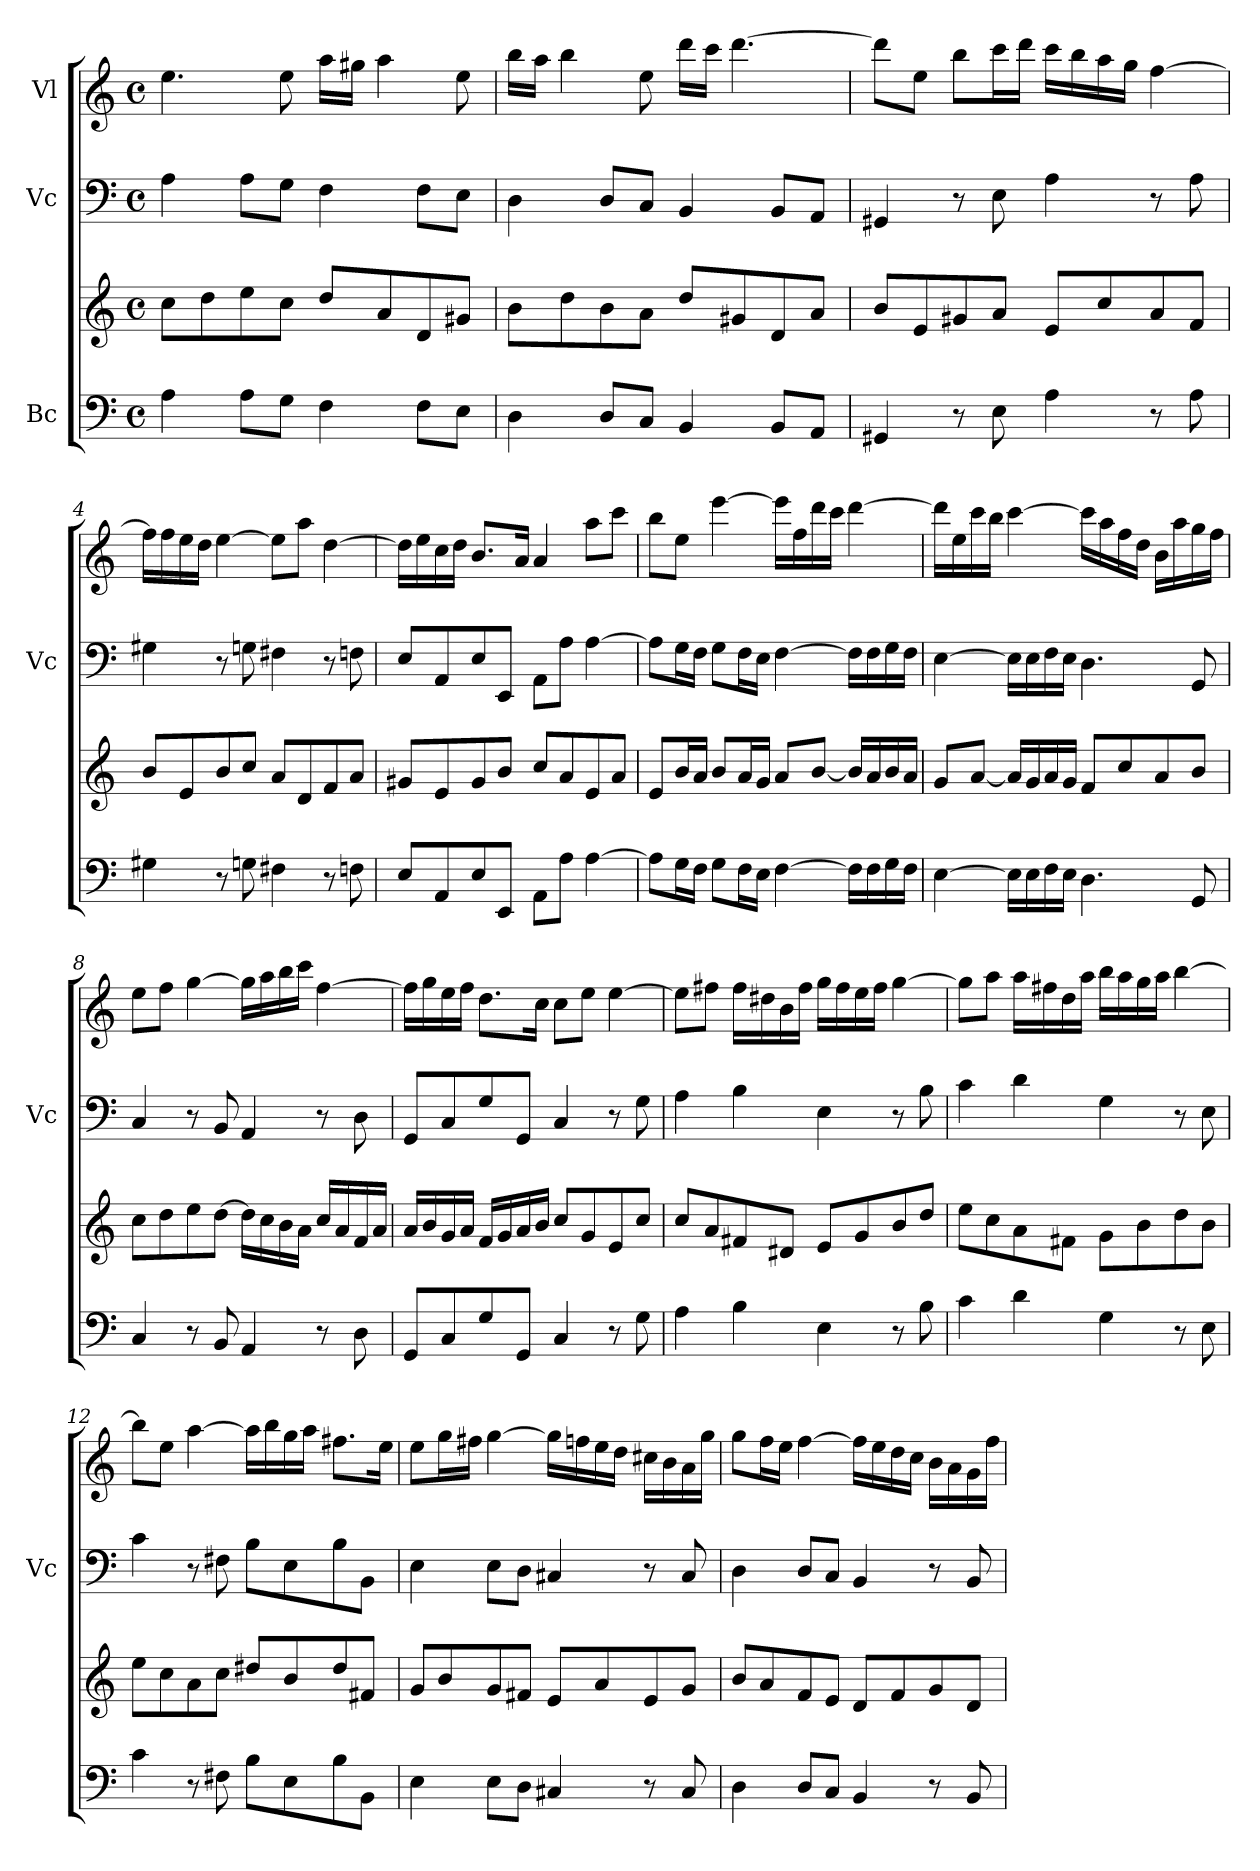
**kern	**kern	**kern	**kern
*part3	*part3	*part2	*part1
*staff4	*staff3	*staff2	*staff1
*I"Bc	*	*I"Vc	*I"Vl
*	*	*I'Vc	*
*clefF4	*clefG2	*clefF4	*clefG2
*k[]	*k[]	*k[]	*k[]
*M4/4	*M4/4	*M4/4	*M4/4
*met(c)	*met(c)	*met(c)	*met(c)
*MM50	*MM50	*MM50	*MM50
=1	=1	=1	=1
4A\	8cc\L	4A\	4.ee\
.	8dd\	.	.
8A\L	8ee\	8A\L	.
8G\J	8cc\J	8G\J	8ee\
4F\	8dd/L	4F\	16aa\LL
.	.	.	16gg#X\JJ
.	8a/	.	4aa\
8F\L	8d/	8F\L	.
8E\J	8g#X/J	8E\J	8ee\
=2	=2	=2	=2
4D\	8b\L	4D\	16bb\LL
.	.	.	16aa\JJ
.	8dd\	.	4bb\
8D/L	8b\	8D/L	.
8C/J	8a\J	8C/J	8ee\
4BB/	8dd/L	4BB/	16ddd\LL
.	.	.	16ccc\JJ
.	8g#X/	.	[4.ddd\
8BB/L	8d/	8BB/L	.
8AA/J	8a/J	8AA/J	.
=3	=3	=3	=3
4GG#X/	8b/L	4GG#X/	8ddd\L]
.	8e/	.	8ee\J
8r	8g#X/	8r	8bb\L
8E\	8a/J	8E\	16ccc\L
.	.	.	16ddd\JJ
4A\	8e/L	4A\	16ccc\LL
.	.	.	16bb\
.	8cc/	.	16aa\
.	.	.	16gg\JJ
8r	8a/	8r	[4ff\
8A\	8f/J	8A\	.
=4	=4	=4	=4
4G#X\	8b/L	4G#X\	16ff\LL]
.	.	.	16ff\
.	8e/	.	16ee\
.	.	.	16dd\JJ
8r	8b/	8r	[4ee\
8Gn\	8cc/J	8Gn\	.
4F#X\	8a/L	4F#X\	8ee\L]
.	8d/	.	8aa\J
8r	8f/	8r	[4dd\
8Fn\	8a/J	8Fn\	.
!!LO:LB:g=z
=5	=5	=5	=5
8E/L	8g#X/L	8E/L	16dd\LL]
.	.	.	16ee\
8AA/	8e/	8AA/	16cc\
.	.	.	16dd\JJ
8E/	8g#/	8E/	8.b/L
8EE/J	8b/J	8EE/J	.
.	.	.	16a/Jk
8AA\L	8cc/L	8AA\L	4a/
8A\J	8a/	8A\J	.
[4A\	8e/	[4A\	8aa\L
.	8a/J	.	8ccc\J
=6	=6	=6	=6
8A\L]	8e/L	8A\L]	8bb\L
16G\L	16b/L	16G\L	8ee\J
16F\JJ	16a/JJ	16F\JJ	.
8G\L	8b/L	8G\L	[4eee\
16F\L	16a/L	16F\L	.
16E\JJ	16g/JJ	16E\JJ	.
[4F\	8a/L	[4F\	16eee\LL]
.	.	.	16ff\
.	[8b/J	.	16ddd\
.	.	.	16ccc\JJ
16F\LL]	16b/LL]	16F\LL]	[4ddd\
16F\	16a/	16F\	.
16G\	16b/	16G\	.
16F\JJ	16a/JJ	16F\JJ	.
=7	=7	=7	=7
[4E\	8g/L	[4E\	16ddd\LL]
.	.	.	16ee\
.	[8a/J	.	16ccc\
.	.	.	16bb\JJ
16E\LL]	16a/LL]	16E\LL]	[4ccc\
16E\	16g/	16E\	.
16F\	16a/	16F\	.
16E\JJ	16g/JJ	16E\JJ	.
4.D\	8f/L	4.D\	16ccc\LL]
.	.	.	16aa\
.	8cc/	.	16ff\
.	.	.	16dd\JJ
.	8a/	.	16b\LL
.	.	.	16aa\
8GG/	8b/J	8GG/	16gg\
.	.	.	16ff\JJ
=8	=8	=8	=8
4C/	8cc\L	4C/	8ee\L
.	8dd\	.	8ff\J
8r	8ee\	8r	[4gg\
8BB/	[8dd\J	8BB/	.
4AA/	16dd\LL]	4AA/	16gg\LL]
.	16cc\	.	16aa\
.	16b\	.	16bb\
.	16a\JJ	.	16ccc\JJ
8r	16cc/LL	8r	[4ff\
.	16a/	.	.
8D\	16f/	8D\	.
.	16a/JJ	.	.
!!LO:LB:g=z
=9	=9	=9	=9
8GG/L	16a/LL	8GG/L	16ff\LL]
.	16b/	.	16gg\
8C/	16g/	8C/	16ee\
.	16a/JJ	.	16ff\JJ
8G/	16f/LL	8G/	8.dd\L
.	16g/	.	.
8GG/J	16a/	8GG/J	.
.	16b/JJ	.	16cc\Jk
4C/	8cc/L	4C/	8cc\L
.	8g/	.	8ee\J
8r	8e/	8r	[4ee\
8G\	8cc/J	8G\	.
=10	=10	=10	=10
4A\	8cc/L	4A\	8ee\L]
.	8a/	.	8ff#X\J
4B\	8f#X/	4B\	16ff#\LL
.	.	.	16dd#X\
.	8d#X/J	.	16b\
.	.	.	16ff#\JJ
4E\	8e/L	4E\	16gg\LL
.	.	.	16ff#\
.	8g/	.	16ee\
.	.	.	16ff#\JJ
8r	8b/	8r	[4gg\
8B\	8dd/J	8B\	.
=11	=11	=11	=11
4c\	8ee\L	4c\	8gg\L]
.	8cc\	.	8aa\J
4d\	8a\	4d\	16aa\LL
.	.	.	16ff#X\
.	8f#X\J	.	16dd\
.	.	.	16aa\JJ
4G\	8g\L	4G\	16bb\LL
.	.	.	16aa\
.	8b\	.	16gg\
.	.	.	16aa\JJ
8r	8dd\	8r	[4bb\
8E\	8b\J	8E\	.
=12	=12	=12	=12
4c\	8ee\L	4c\	8bb\L]
.	8cc\	.	8ee\J
8r	8a\	8r	[4aa\
8F#X\	8cc\J	8F#X\	.
8B\L	8dd#X/L	8B\L	16aa\LL]
.	.	.	16bb\
8E\	8b/	8E\	16gg\
.	.	.	16aa\JJ
8B\	8dd#/	8B\	8.ff#X\L
8BB\J	8f#X/J	8BB\J	.
.	.	.	16ee\Jk
!!LO:PB:g=z
=13	=13	=13	=13
4E\	8g/L	4E\	8ee\L
.	8b/	.	16gg\L
.	.	.	16ff#X\JJ
8E\L	8g/	8E\L	[4gg\
8D\J	8f#X/J	8D\J	.
4C#X/	8e/L	4C#X/	16gg\LL]
.	.	.	16ffn\
.	8a/	.	16ee\
.	.	.	16dd\JJ
8r	8e/	8r	16cc#X\LL
.	.	.	16b\
8C#/	8g/J	8C#/	16a\
.	.	.	16gg\JJ
=14	=14	=14	=14
4D\	8b/L	4D\	8gg\L
.	8a/	.	16ff\L
.	.	.	16ee\JJ
8D/L	8f/	8D/L	[4ff\
8C/J	8e/J	8C/J	.
4BB/	8d/L	4BB/	16ff\LL]
.	.	.	16ee\
.	8f/	.	16dd\
.	.	.	16cc\JJ
8r	8g/	8r	16b\LL
.	.	.	16a\
8BB/	8d/J	8BB/	16g\
.	.	.	16ff\JJ
=	=	=	=
*-	*-	*-	*-
